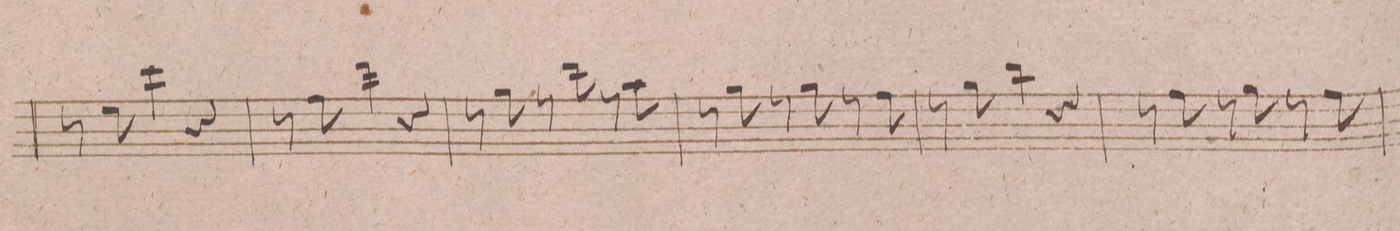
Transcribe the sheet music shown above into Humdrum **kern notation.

**kern	**dynam
*I"Violino 1mo	*
*clefG2	*
*k[f#]	*
*met(c)	*
*M3/4	*
8r	.
8ee\	.
4ccc\	.
4r	.
=133	=133
8r	.
8ff#\	.
4ddd\	.
4r	.
=134	=134
8r	.
8gg\	.
8r	.
8bb\	.
8r	.
8aa\	.
=135	=135
8r	.
8gg\	.
8r	.
8gg\	.
8r	.
8ff#\	.
=136	=136
8r	.
8gg\	.
4bb\	.
4r	.
=137	=137
8r	.
8ff#\	.
8r	.
8gg\	.
8r	.
8ff#\	.
=138	=138
*-	*-
